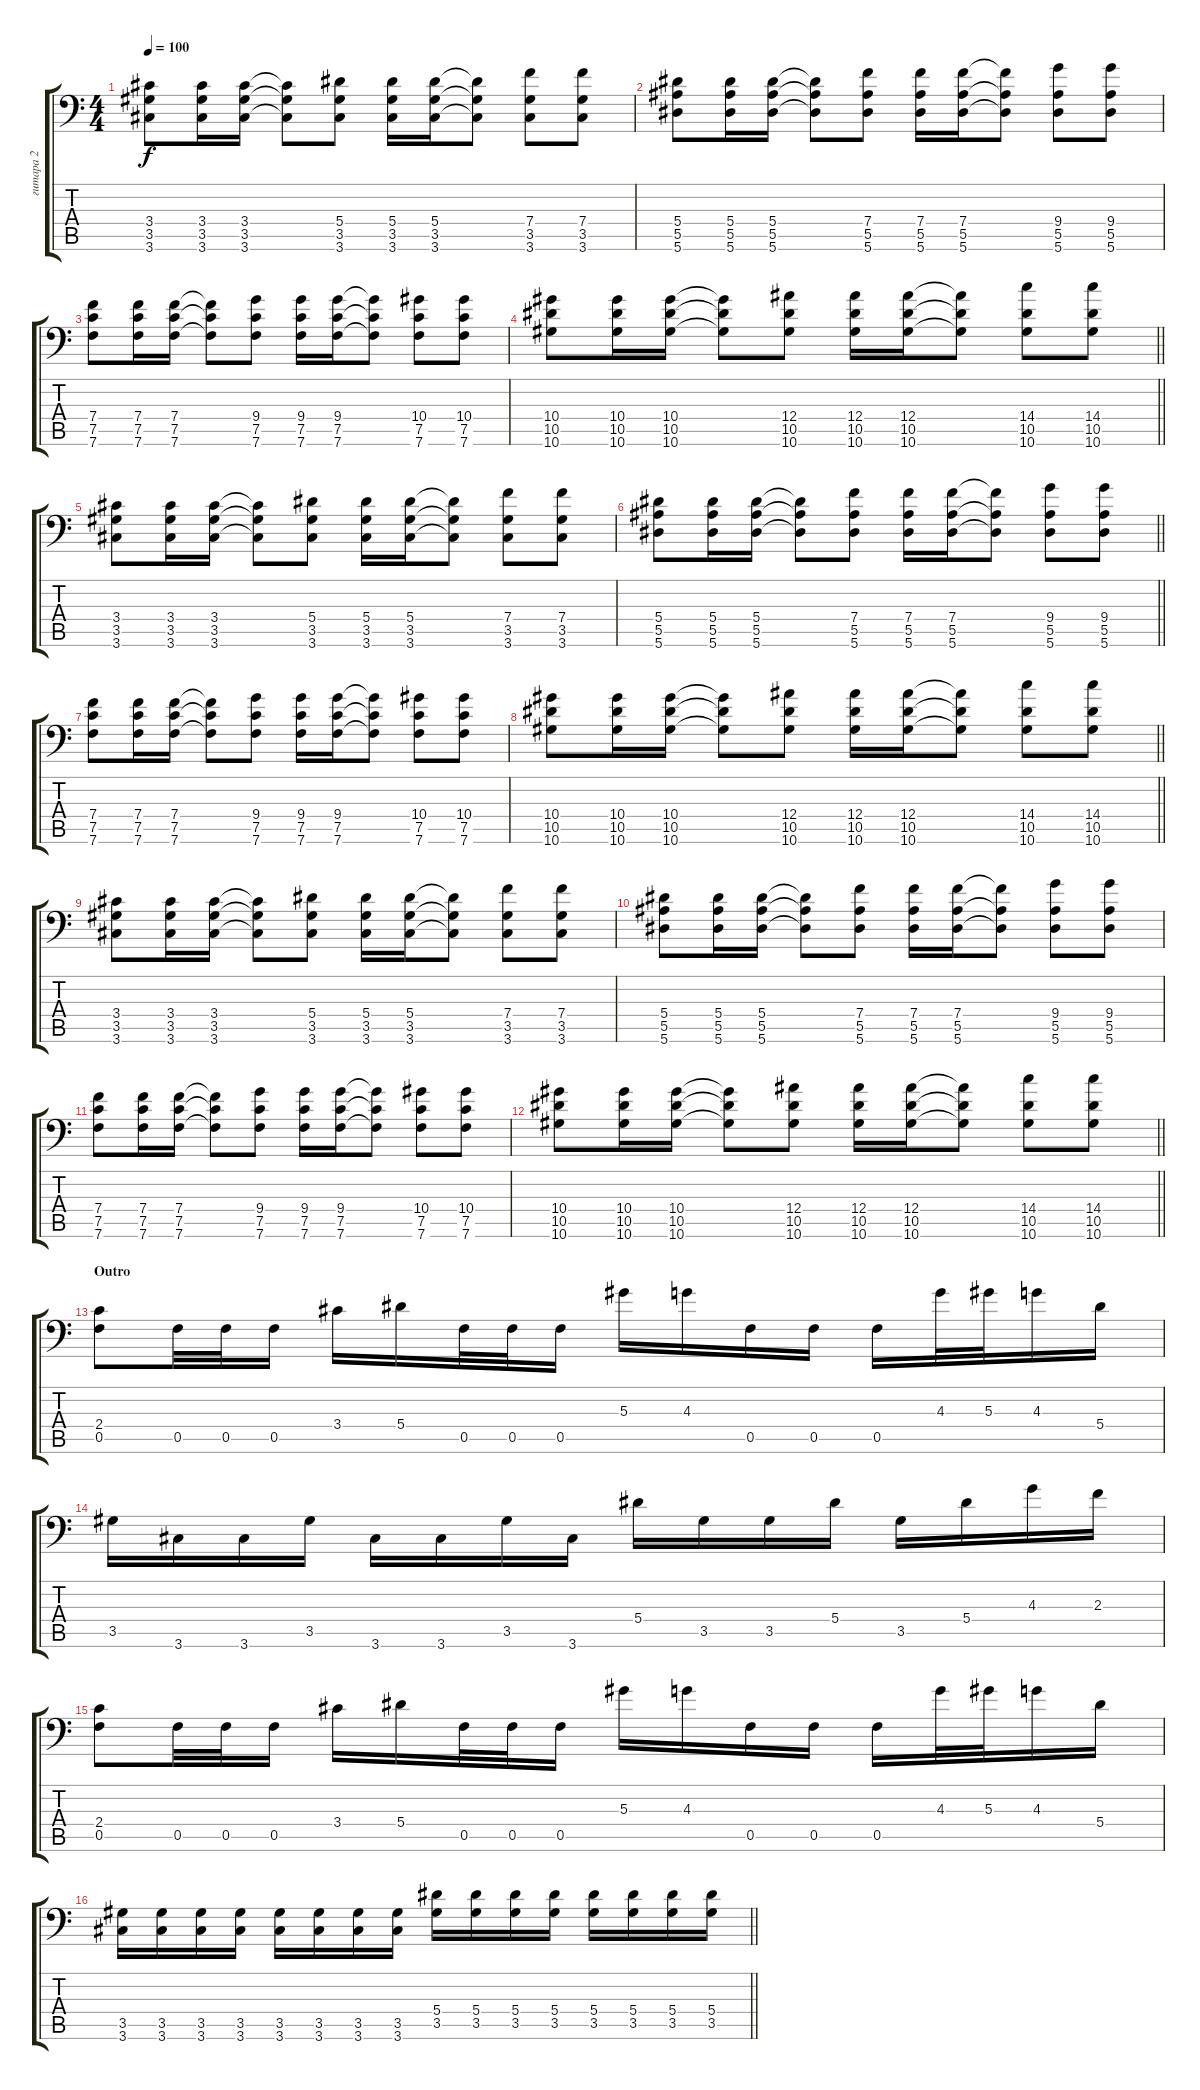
\track ("гитара 2" "гитара 2") {instrument distortionguitar}
\staff {score tabs}
\tuning (C4 G3 Eb3 Bb2 F2 Bb1) {hide}
\ts (4 4)
\tempo 100
\clef f4
\ks c
(3.4 3.5 3.6).8{dy f} (3.4 3.5 3.6).16 (3.4 3.5 3.6).16 (3.4{t} 3.5{t} 3.6{t}).8 (5.4 3.5 3.6).8 (5.4 3.5 3.6).16 (5.4 3.5 3.6).16 (5.4{t} 3.5{t} 3.6{t}).8 (7.4 3.5 3.6).8 (7.4 3.5 3.6).8 |
(5.4 5.5 5.6).8 (5.4 5.5 5.6).16 (5.4 5.5 5.6).16 (5.4{t} 5.5{t} 5.6{t}).8 (7.4 5.5 5.6).8 (7.4 5.5 5.6).16 (7.4 5.5 5.6).16 (7.4{t} 5.5{t} 5.6{t}).8 (9.4 5.5 5.6).8 (9.4 5.5 5.6).8 |
(7.4 7.5 7.6).8 (7.4 7.5 7.6).16 (7.4 7.5 7.6).16 (7.4{t} 7.5{t} 7.6{t}).8 (9.4 7.5 7.6).8 (9.4 7.5 7.6).16 (9.4 7.5 7.6).16 (9.4{t} 7.5{t} 7.6{t}).8 (10.4 7.5 7.6).8 (10.4 7.5 7.6).8 |
\barLineRight lightlight
(10.4 10.5 10.6).8 (10.4 10.5 10.6).16 (10.4 10.5 10.6).16 (10.4{t} 10.5{t} 10.6{t}).8 (12.4 10.5 10.6).8 (12.4 10.5 10.6).16 (12.4 10.5 10.6).16 (12.4{t} 10.5{t} 10.6{t}).8 (14.4 10.5 10.6).8 (14.4 10.5 10.6).8 |
\section ("" "")
(3.4 3.5 3.6).8 (3.4 3.5 3.6).16 (3.4 3.5 3.6).16 (3.4{t} 3.5{t} 3.6{t}).8 (5.4 3.5 3.6).8 (5.4 3.5 3.6).16 (5.4 3.5 3.6).16 (5.4{t} 3.5{t} 3.6{t}).8 (7.4 3.5 3.6).8 (7.4 3.5 3.6).8 |
\barLineRight lightlight
(5.4 5.5 5.6).8 (5.4 5.5 5.6).16 (5.4 5.5 5.6).16 (5.4{t} 5.5{t} 5.6{t}).8 (7.4 5.5 5.6).8 (7.4 5.5 5.6).16 (7.4 5.5 5.6).16 (7.4{t} 5.5{t} 5.6{t}).8 (9.4 5.5 5.6).8 (9.4 5.5 5.6).8 |
\section ("" "")
(7.4 7.5 7.6).8 (7.4 7.5 7.6).16 (7.4 7.5 7.6).16 (7.4{t} 7.5{t} 7.6{t}).8 (9.4 7.5 7.6).8 (9.4 7.5 7.6).16 (9.4 7.5 7.6).16 (9.4{t} 7.5{t} 7.6{t}).8 (10.4 7.5 7.6).8 (10.4 7.5 7.6).8 |
\barLineRight lightlight
(10.4 10.5 10.6).8 (10.4 10.5 10.6).16 (10.4 10.5 10.6).16 (10.4{t} 10.5{t} 10.6{t}).8 (12.4 10.5 10.6).8 (12.4 10.5 10.6).16 (12.4 10.5 10.6).16 (12.4{t} 10.5{t} 10.6{t}).8 (14.4 10.5 10.6).8 (14.4 10.5 10.6).8 |
(3.4 3.5 3.6).8 (3.4 3.5 3.6).16 (3.4 3.5 3.6).16 (3.4{t} 3.5{t} 3.6{t}).8 (5.4 3.5 3.6).8 (5.4 3.5 3.6).16 (5.4 3.5 3.6).16 (5.4{t} 3.5{t} 3.6{t}).8 (7.4 3.5 3.6).8 (7.4 3.5 3.6).8 |
(5.4 5.5 5.6).8 (5.4 5.5 5.6).16 (5.4 5.5 5.6).16 (5.4{t} 5.5{t} 5.6{t}).8 (7.4 5.5 5.6).8 (7.4 5.5 5.6).16 (7.4 5.5 5.6).16 (7.4{t} 5.5{t} 5.6{t}).8 (9.4 5.5 5.6).8 (9.4 5.5 5.6).8 |
(7.4 7.5 7.6).8 (7.4 7.5 7.6).16 (7.4 7.5 7.6).16 (7.4{t} 7.5{t} 7.6{t}).8 (9.4 7.5 7.6).8 (9.4 7.5 7.6).16 (9.4 7.5 7.6).16 (9.4{t} 7.5{t} 7.6{t}).8 (10.4 7.5 7.6).8 (10.4 7.5 7.6).8 |
\barLineRight lightlight
(10.4 10.5 10.6).8 (10.4 10.5 10.6).16 (10.4 10.5 10.6).16 (10.4{t} 10.5{t} 10.6{t}).8 (12.4 10.5 10.6).8 (12.4 10.5 10.6).16 (12.4 10.5 10.6).16 (12.4{t} 10.5{t} 10.6{t}).8 (14.4 10.5 10.6).8 (14.4 10.5 10.6).8 |
\section ("" "Outro")
(2.4 0.5).8 0.5.32 0.5.32 0.5.16 3.4.16 5.4.16 0.5.32 0.5.32 0.5.16 5.3.16 4.3.16 0.5.16 0.5.16 0.5.16 4.3.32 5.3.32 4.3.16 5.4.16 |
3.5.16 3.6.16 3.6.16 3.5.16 3.6.16 3.6.16 3.5.16 3.6.16 5.4.16 3.5.16 3.5.16 5.4.16 3.5.16 5.4.16 4.3.16 2.3.16 |
(2.4 0.5).8 0.5.32 0.5.32 0.5.16 3.4.16 5.4.16 0.5.32 0.5.32 0.5.16 5.3.16 4.3.16 0.5.16 0.5.16 0.5.16 4.3.32 5.3.32 4.3.16 5.4.16 |
\barLineRight lightlight
(3.5 3.6).16 (3.5 3.6).16 (3.5 3.6).16 (3.5 3.6).16 (3.5 3.6).16 (3.5 3.6).16 (3.5 3.6).16 (3.5 3.6).16 (5.4 3.5).16 (5.4 3.5).16 (5.4 3.5).16 (5.4 3.5).16 (5.4 3.5).16 (5.4 3.5).16 (5.4 3.5).16 (5.4 3.5).16
